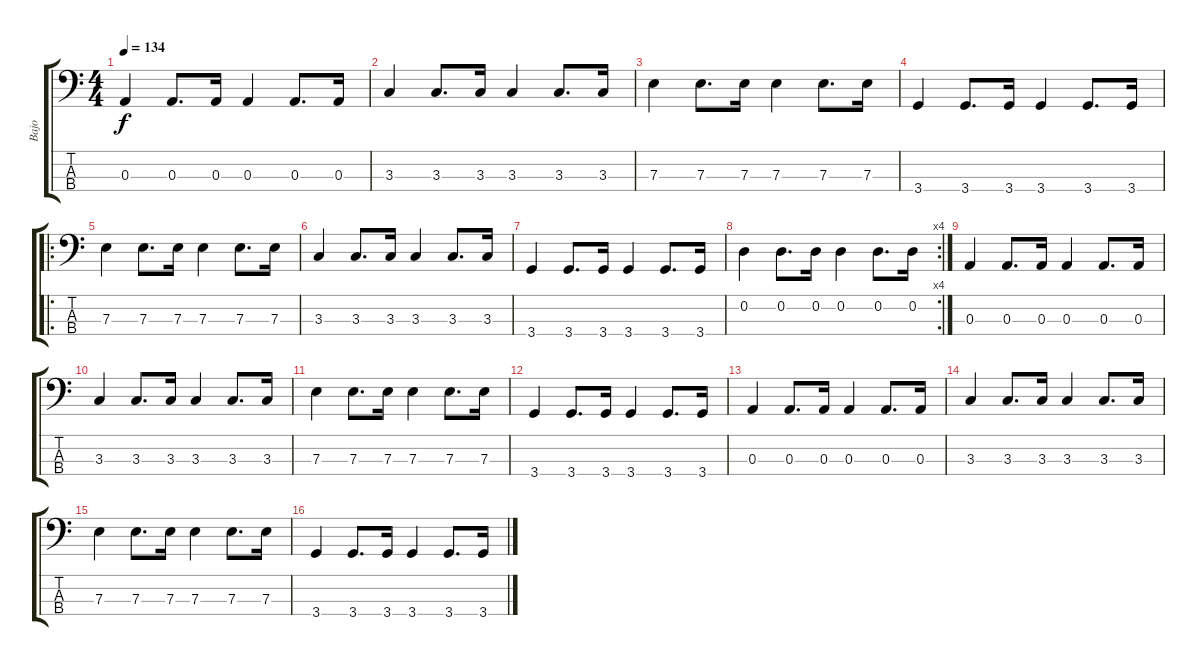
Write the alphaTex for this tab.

\track ("Bajo" "Bajo") {instrument electricbassfinger}
\staff {score tabs}
\tuning (G2 D2 A1 E1) {hide}
\ts (4 4)
\tempo 134
\clef f4
\ks c
0.3.4{dy f} 0.3.8{d} 0.3.16 0.3.4 0.3.8{d} 0.3.16 |
3.3.4 3.3.8{d} 3.3.16 3.3.4 3.3.8{d} 3.3.16 |
7.3.4 7.3.8{d} 7.3.16 7.3.4 7.3.8{d} 7.3.16 |
3.4.4 3.4.8{d} 3.4.16 3.4.4 3.4.8{d} 3.4.16 |
\ro
7.3.4 7.3.8{d} 7.3.16 7.3.4 7.3.8{d} 7.3.16 |
3.3.4 3.3.8{d} 3.3.16 3.3.4 3.3.8{d} 3.3.16 |
3.4.4 3.4.8{d} 3.4.16 3.4.4 3.4.8{d} 3.4.16 |
\rc 4
0.2.4 0.2.8{d} 0.2.16 0.2.4 0.2.8{d} 0.2.16 |
0.3.4 0.3.8{d} 0.3.16 0.3.4 0.3.8{d} 0.3.16 |
3.3.4 3.3.8{d} 3.3.16 3.3.4 3.3.8{d} 3.3.16 |
7.3.4 7.3.8{d} 7.3.16 7.3.4 7.3.8{d} 7.3.16 |
3.4.4 3.4.8{d} 3.4.16 3.4.4 3.4.8{d} 3.4.16 |
0.3.4 0.3.8{d} 0.3.16 0.3.4 0.3.8{d} 0.3.16 |
3.3.4 3.3.8{d} 3.3.16 3.3.4 3.3.8{d} 3.3.16 |
7.3.4 7.3.8{d} 7.3.16 7.3.4 7.3.8{d} 7.3.16 |
3.4.4 3.4.8{d} 3.4.16 3.4.4 3.4.8{d} 3.4.16
